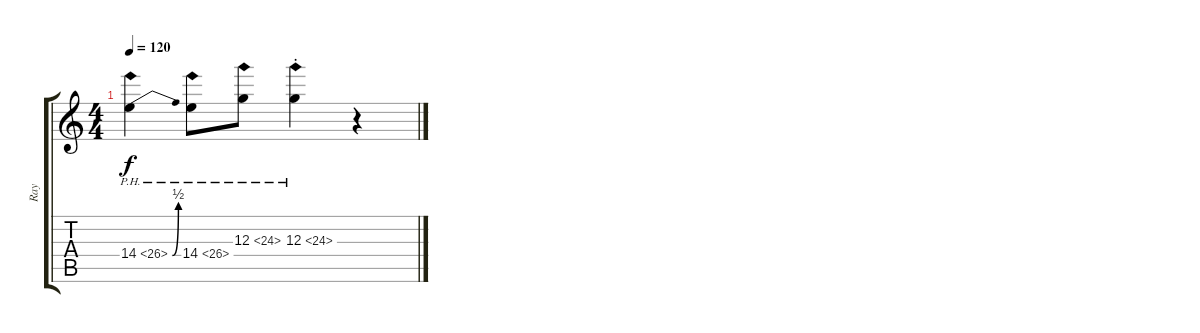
\track ("Ray" "Ray") {instrument overdrivenguitar}
\staff {score tabs}
\tuning (E4 B3 G3 D3 A2 E2) {hide}
\ts (4 4)
\tempo 120
\clef g2
\ks c
14.4{be (bend 0 0 60 2) ph 12}.4{dy f} 14.4{ph 12}.8 12.3{ph 12}.8 12.3{ph 12 st}.4 r.4
